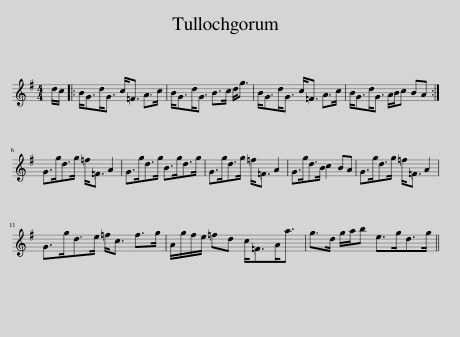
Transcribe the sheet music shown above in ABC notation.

X:1
L:1/8
M:4/4
I:linebreak $
K:G
V:1 treble
V:1
 d/c/ |: B<Gd<G c<=F A>c | B<Gd<G B>c d<g | B<Gd<G c<=F A>c | B<Gd<G A/B/c BA :|$ %5
 G>gd>g =f<=F A2 | G>gd>g B>gd>g | G>gd>g =f<=F A2 | G>gd>B c2 BA | G>gd>g =f<=F A2 |$ %10
 G>gd>e =f<c f>g | A/g/f/e/ =fd c<=FA<a | g>d g/a/b e>gd>g || %13
